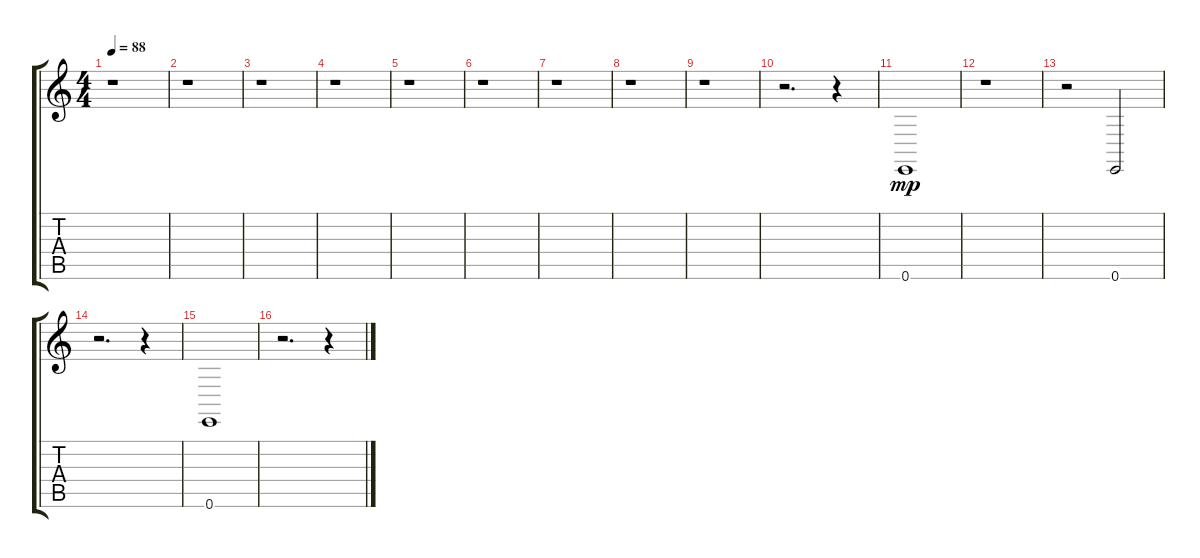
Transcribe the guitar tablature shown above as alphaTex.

\track "" {instrument lead2sawtooth}
\staff {score tabs}
\tuning (E4 B3 G3 D3 A2 E2) {hide}
\ts (4 4)
\tempo 88
\clef g2
\ks c
r.1{dy mp} |
r.1 |
r.1 |
r.1 |
r.1 |
r.1 |
r.1 |
r.1 |
r.1 |
r.2{d} r.4 |
0.6.1 |
r.1 |
r.2 0.6.2 |
r.2{d} r.4 |
0.6.1 |
r.2{d} r.4
